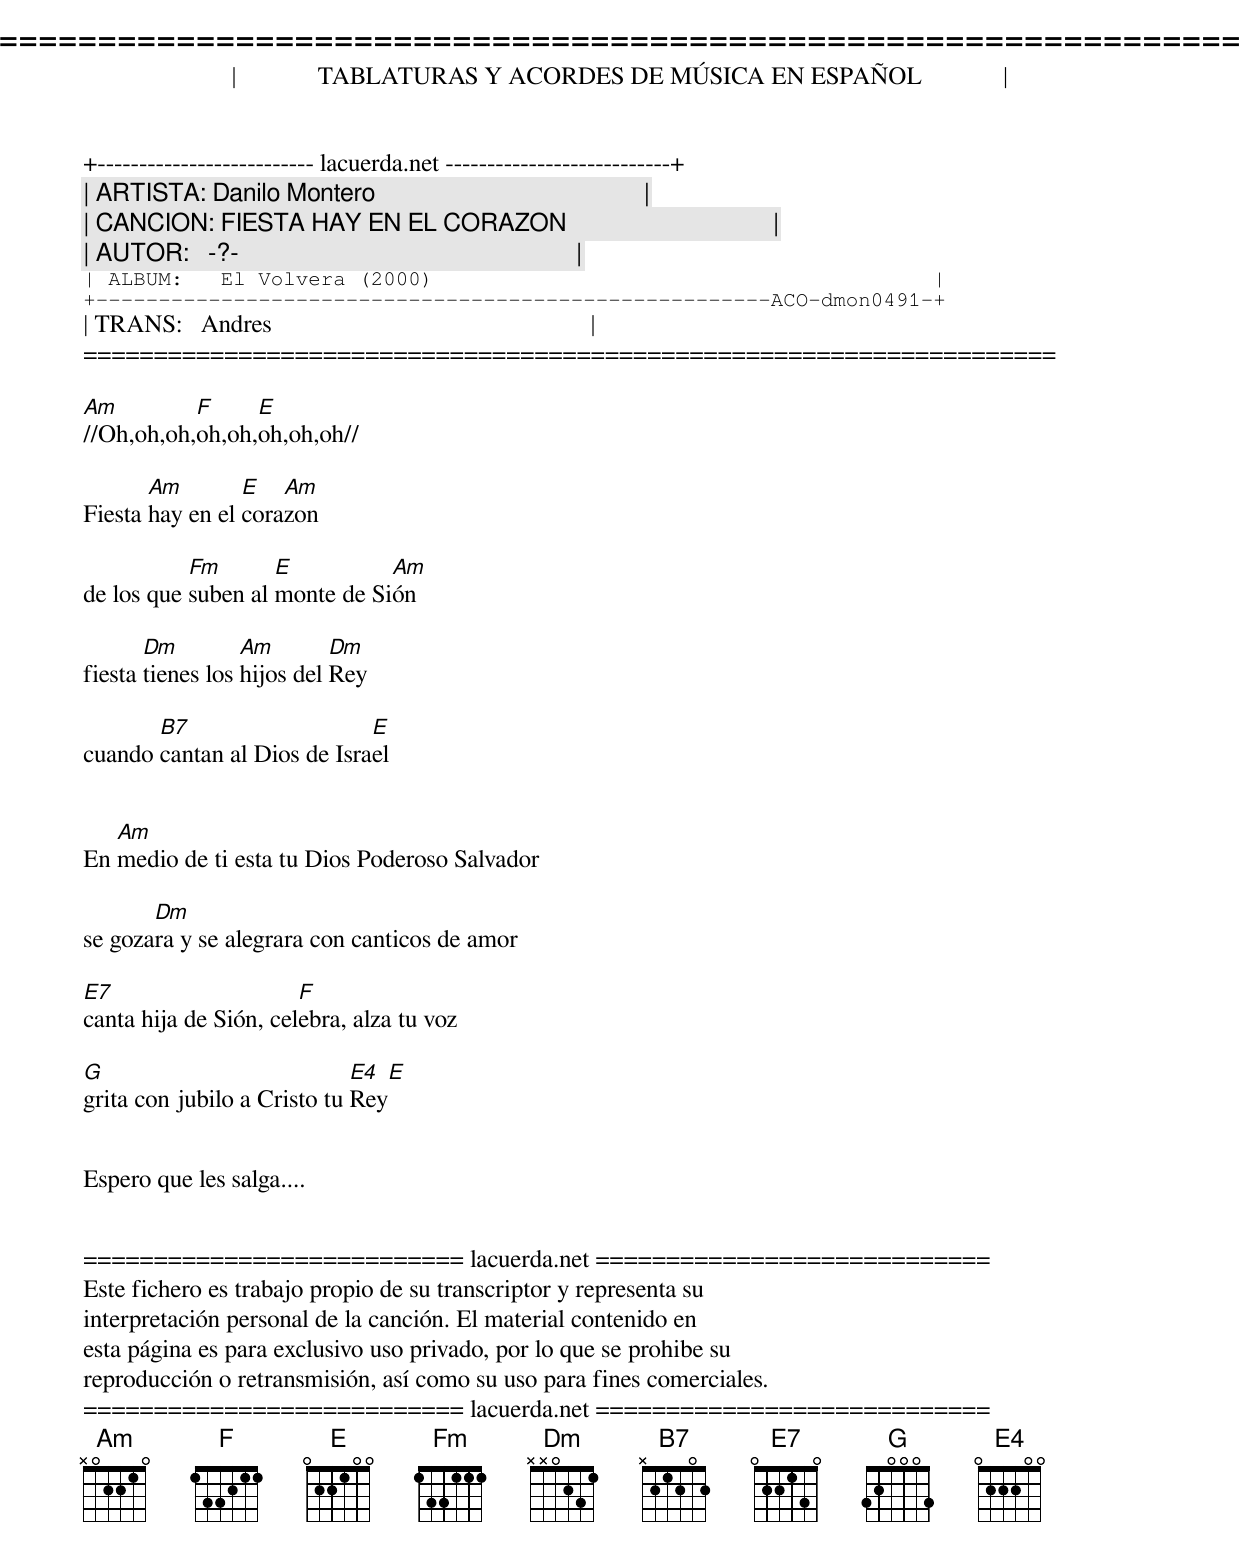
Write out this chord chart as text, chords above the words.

=====================================================================
|             TABLATURAS Y ACORDES DE MÚSICA EN ESPAÑOL             |
+-------------------------- lacuerda.net ---------------------------+
| ARTISTA: Danilo Montero                                           |
| CANCION: FIESTA HAY EN EL CORAZON                                 |
| AUTOR:   -?-                                                      |
| ALBUM:   El Volvera (2000)                                        |
+------------------------------------------------------ACO-dmon0491-+
| TRANS:   Andres                                                   |
=====================================================================

Am         F     E
//Oh,oh,oh,oh,oh,oh,oh,oh//

       Am        E   Am
Fiesta hay en el corazon

           Fm       E          Am
de los que suben al monte de Sión

       Dm         Am        Dm
fiesta tienes los hijos del Rey

       B7                    E
cuando cantan al Dios de Israel


   Am
En medio de ti esta tu Dios Poderoso Salvador

       Dm
se gozara y se alegrara con canticos de amor

E7                     F
canta hija de Sión, celebra, alza tu voz

G                            E4     E
grita con jubilo a Cristo tu Rey


Espero que les salga....


=========================== lacuerda.net ============================
Este fichero es trabajo propio de su transcriptor y representa su
interpretación personal de la canción. El material contenido en
esta página es para exclusivo uso privado, por lo que se prohibe su
reproducción o retransmisión, así como su uso para fines comerciales.
=========================== lacuerda.net ============================
